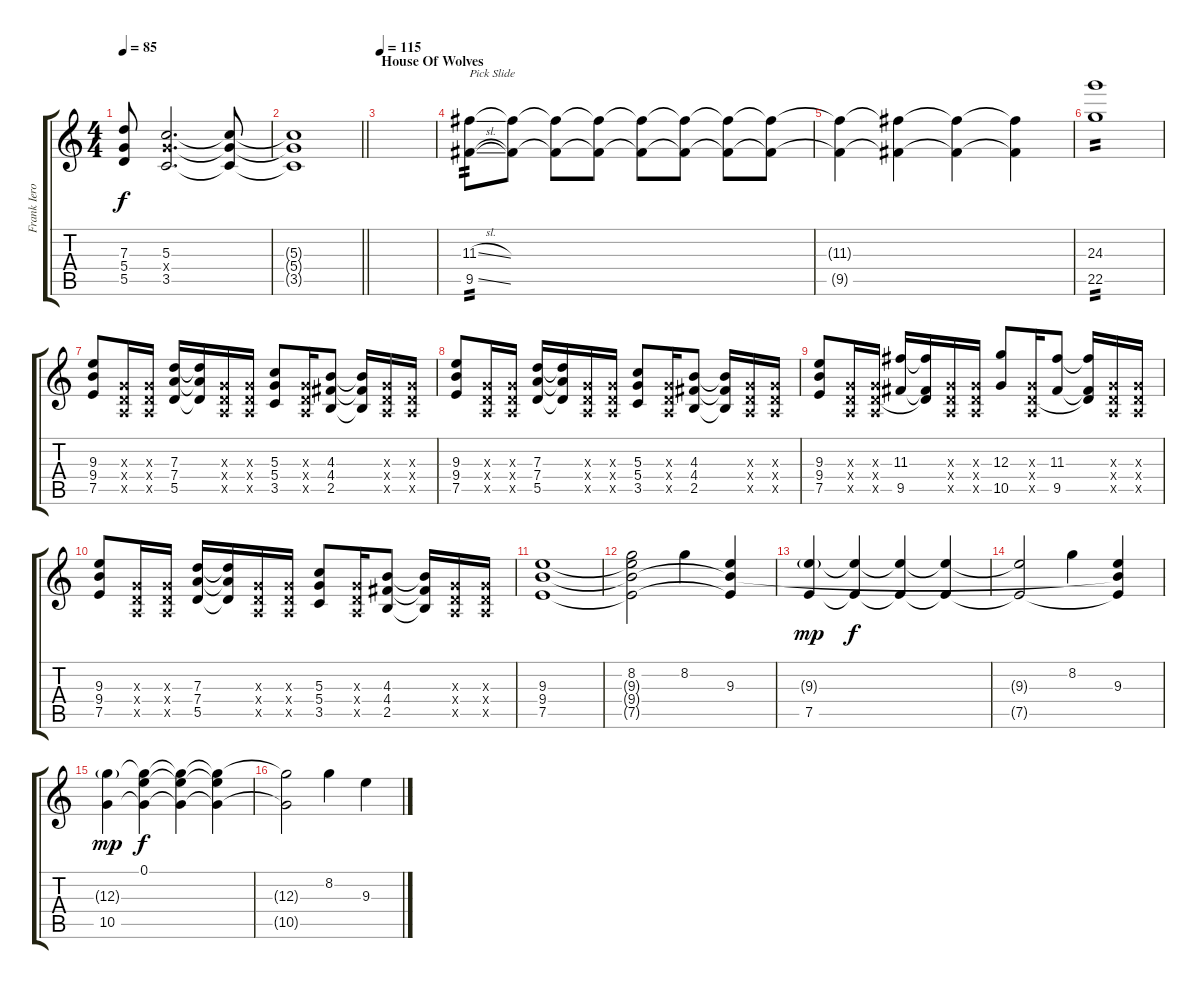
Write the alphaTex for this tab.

\track ("Frank Iero [Rhythm Guitar]" "Frank Iero") {instrument overdrivenguitar}
\staff {score tabs}
\tuning (E4 B3 G3 D3 A2 E2) {hide}
\ts (4 4)
\tempo 85
\clef g2
\ks c
(7.3{t} 5.4{t} 5.5{t}).8{dy f} (5.3 5.4{x} 3.5).2{d} (5.3{t} 5.4{t} 3.5{t}).8 |
\barLineRight lightlight
(5.3{t} 5.4{t} 3.5{t}).1 |
\section ("" "House Of Wolves")
\tempo 115
|
(11.3{sl} 9.5{sl}).8{txt "Pick Slide" tp 2 volume 14} (11.3{t} 9.5{t}).8 (11.3{t} 9.5{t}).8 (11.3{t} 9.5{t}).8 (11.3{t} 9.5{t}).8 (11.3{t} 9.5{t}).8 (11.3{t} 9.5{t}).8 (11.3{t} 9.5{t}).8 |
(11.3{t} 9.5{t}).4 (11.3{t} 9.5{t}).4 (11.3{t} 9.5{t}).4 (11.3{t} 9.5{t}).4 |
(24.3 22.5).1{tp 2} |
(9.3 9.4 7.5).8 (0.3{x} 0.4{x} 0.5{x}).16 (0.3{x} 0.4{x} 0.5{x}).16 (7.3 7.4 5.5).16 (7.3{t} 7.4{t} 5.5{t}).16 (0.3{x} 0.4{x} 0.5{x}).16 (0.3{x} 0.4{x} 0.5{x}).16 (5.3 5.4 3.5).8 (0.3{x} 0.4{x} 0.5{x}).16 (4.3 4.4 2.5).8 (4.3{t} 4.4{t} 2.5{t}).16 (0.3{x} 0.4{x} 0.5{x}).16 (0.3{x} 0.4{x} 0.5{x}).16 |
(9.3 9.4 7.5).8 (0.3{x} 0.4{x} 0.5{x}).16 (0.3{x} 0.4{x} 0.5{x}).16 (7.3 7.4 5.5).16 (7.3{t} 7.4{t} 5.5{t}).16 (0.3{x} 0.4{x} 0.5{x}).16 (0.3{x} 0.4{x} 0.5{x}).16 (5.3 5.4 3.5).8 (0.3{x} 0.4{x} 0.5{x}).16 (4.3 4.4 2.5).8 (4.3{t} 4.4{t} 2.5{t}).16 (0.3{x} 0.4{x} 0.5{x}).16 (0.3{x} 0.4{x} 0.5{x}).16 |
(9.3 9.4 7.5).8 (0.3{x} 0.4{x} 0.5{x}).16 (0.3{x} 0.4{x} 0.5{x}).16 (11.3 9.5).16 (11.3{t} 0.4{t} 9.5{t}).16 (0.3{x} 0.4{x} 0.5{x}).16 (0.3{x} 0.4{x} 0.5{x}).16 (12.3 10.5).8 (0.3{x} 0.4{x} 0.5{x}).16 (11.3 9.5).8 (11.3{t} 0.4{t} 9.5{t}).16 (0.3{x} 0.4{x} 0.5{x}).16 (0.3{x} 0.4{x} 0.5{x}).16 |
(9.3 9.4 7.5).8 (0.3{x} 0.4{x} 0.5{x}).16 (0.3{x} 0.4{x} 0.5{x}).16 (7.3 7.4 5.5).16 (7.3{t} 7.4{t} 5.5{t}).16 (0.3{x} 0.4{x} 0.5{x}).16 (0.3{x} 0.4{x} 0.5{x}).16 (5.3 5.4 3.5).8 (0.3{x} 0.4{x} 0.5{x}).16 (4.3 4.4 2.5).8 (4.3{t} 4.4{t} 2.5{t}).16 (0.3{x} 0.4{x} 0.5{x}).16 (0.3{x} 0.4{x} 0.5{x}).16 |
(9.3 9.4 7.5).1 |
(8.2 9.3{t} 9.4{t} 7.5{t}).2 8.2.4 (9.3 9.4{t} 7.5{t}).4 |
(9.3{g} 7.5).4{dy mp} (9.3{t} 7.5{t}).4{dy f} (9.3{t} 7.5{t}).4 (9.3{t} 7.5{t}).4 |
(9.3{t} 7.5{t}).2 8.2.4 (9.3 9.4{t} 7.5{t}).4 |
(12.3{g} 10.5).4{dy mp} (0.1 12.3{t} 10.5{t}).4{dy f} (0.1{t} 12.3{t} 10.5{t}).4 (0.1{t} 12.3{t} 10.5{t}).4 |
(12.3{t} 10.5{t}).2 8.2.4 9.3.4
